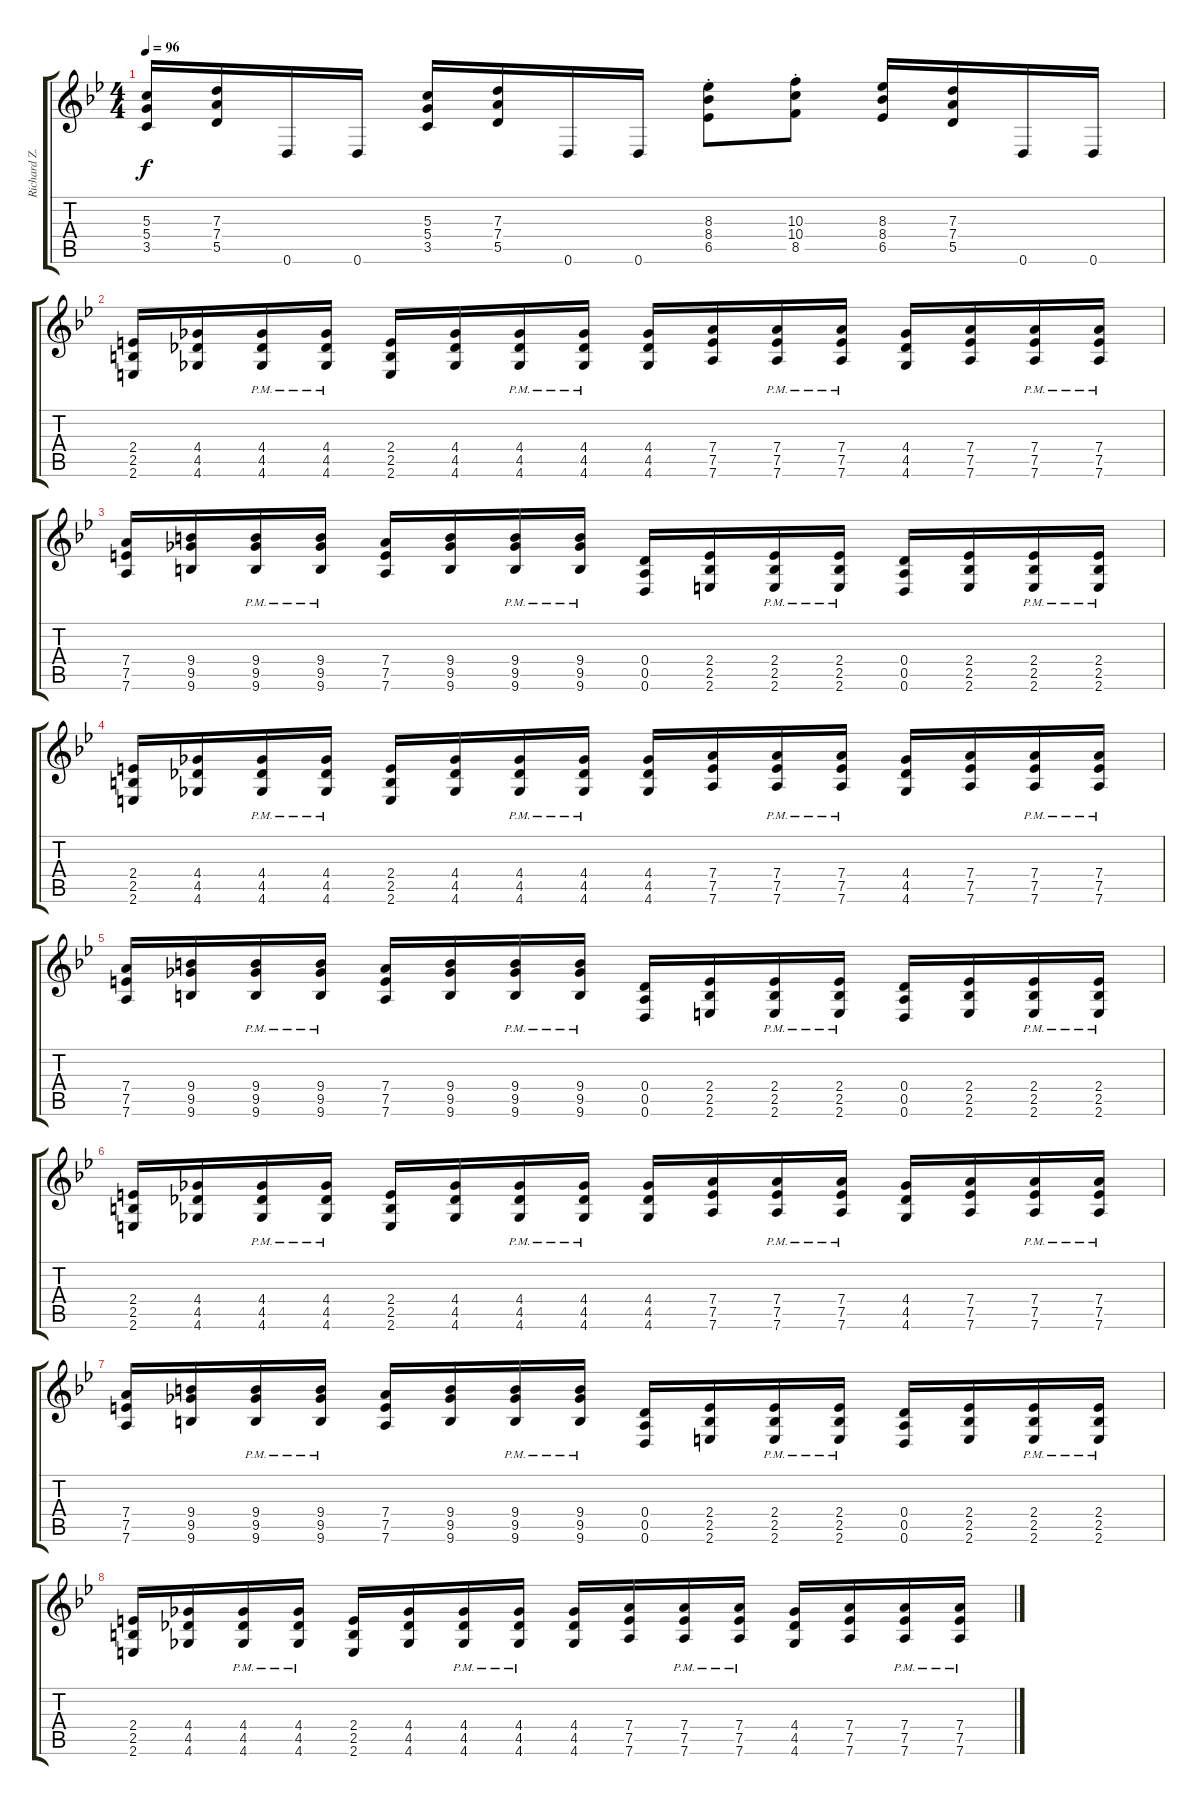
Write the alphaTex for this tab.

\track ("Richard Z. Kruspe" "Richard Z.") {instrument distortionguitar}
\staff {score tabs}
\tuning (E4 B3 G3 D3 A2 D2) {hide}
\ts (4 4)
\tempo 96
\clef g2
\ks bb
(5.3 5.4 3.5).16{dy f} (7.3 7.4 5.5).16 0.6.16 0.6.16 (5.3 5.4 3.5).16 (7.3 7.4 5.5).16 0.6.16 0.6.16 (8.3{st} 8.4{st} 6.5{st}).8 (10.3{st} 10.4{st} 8.5{st}).8 (8.3 8.4 6.5).16 (7.3 7.4 5.5).16 0.6.16 0.6.16 |
(2.4 2.5 2.6).16 (4.4 4.5 4.6).16 (4.4{pm} 4.5{pm} 4.6{pm}).16 (4.4{pm} 4.5{pm} 4.6{pm}).16 (2.4 2.5 2.6).16 (4.4 4.5 4.6).16 (4.4{pm} 4.5{pm} 4.6{pm}).16 (4.4{pm} 4.5{pm} 4.6{pm}).16 (4.4 4.5 4.6).16 (7.4 7.5 7.6).16 (7.4{pm} 7.5{pm} 7.6{pm}).16 (7.4{pm} 7.5{pm} 7.6{pm}).16 (4.4 4.5 4.6).16 (7.4 7.5 7.6).16 (7.4{pm} 7.5{pm} 7.6{pm}).16 (7.4{pm} 7.5{pm} 7.6{pm}).16 |
(7.4 7.5 7.6).16 (9.4 9.5 9.6).16 (9.4{pm} 9.5{pm} 9.6{pm}).16 (9.4{pm} 9.5{pm} 9.6{pm}).16 (7.4 7.5 7.6).16 (9.4 9.5 9.6).16 (9.4{pm} 9.5{pm} 9.6{pm}).16 (9.4{pm} 9.5{pm} 9.6{pm}).16 (0.4 0.5 0.6).16 (2.4 2.5 2.6).16 (2.4{pm} 2.5{pm} 2.6{pm}).16 (2.4{pm} 2.5{pm} 2.6{pm}).16 (0.4 0.5 0.6).16 (2.4 2.5 2.6).16 (2.4{pm} 2.5{pm} 2.6{pm}).16 (2.4{pm} 2.5{pm} 2.6{pm}).16 |
(2.4 2.5 2.6).16 (4.4 4.5 4.6).16 (4.4{pm} 4.5{pm} 4.6{pm}).16 (4.4{pm} 4.5{pm} 4.6{pm}).16 (2.4 2.5 2.6).16 (4.4 4.5 4.6).16 (4.4{pm} 4.5{pm} 4.6{pm}).16 (4.4{pm} 4.5{pm} 4.6{pm}).16 (4.4 4.5 4.6).16 (7.4 7.5 7.6).16 (7.4{pm} 7.5{pm} 7.6{pm}).16 (7.4{pm} 7.5{pm} 7.6{pm}).16 (4.4 4.5 4.6).16 (7.4 7.5 7.6).16 (7.4{pm} 7.5{pm} 7.6{pm}).16 (7.4{pm} 7.5{pm} 7.6{pm}).16 |
(7.4 7.5 7.6).16 (9.4 9.5 9.6).16 (9.4{pm} 9.5{pm} 9.6{pm}).16 (9.4{pm} 9.5{pm} 9.6{pm}).16 (7.4 7.5 7.6).16 (9.4 9.5 9.6).16 (9.4{pm} 9.5{pm} 9.6{pm}).16 (9.4{pm} 9.5{pm} 9.6{pm}).16 (0.4 0.5 0.6).16 (2.4 2.5 2.6).16 (2.4{pm} 2.5{pm} 2.6{pm}).16 (2.4{pm} 2.5{pm} 2.6{pm}).16 (0.4 0.5 0.6).16 (2.4 2.5 2.6).16 (2.4{pm} 2.5{pm} 2.6{pm}).16 (2.4{pm} 2.5{pm} 2.6{pm}).16 |
(2.4 2.5 2.6).16 (4.4 4.5 4.6).16 (4.4{pm} 4.5{pm} 4.6{pm}).16 (4.4{pm} 4.5{pm} 4.6{pm}).16 (2.4 2.5 2.6).16 (4.4 4.5 4.6).16 (4.4{pm} 4.5{pm} 4.6{pm}).16 (4.4{pm} 4.5{pm} 4.6{pm}).16 (4.4 4.5 4.6).16 (7.4 7.5 7.6).16 (7.4{pm} 7.5{pm} 7.6{pm}).16 (7.4{pm} 7.5{pm} 7.6{pm}).16 (4.4 4.5 4.6).16 (7.4 7.5 7.6).16 (7.4{pm} 7.5{pm} 7.6{pm}).16 (7.4{pm} 7.5{pm} 7.6{pm}).16 |
(7.4 7.5 7.6).16 (9.4 9.5 9.6).16 (9.4{pm} 9.5{pm} 9.6{pm}).16 (9.4{pm} 9.5{pm} 9.6{pm}).16 (7.4 7.5 7.6).16 (9.4 9.5 9.6).16 (9.4{pm} 9.5{pm} 9.6{pm}).16 (9.4{pm} 9.5{pm} 9.6{pm}).16 (0.4 0.5 0.6).16 (2.4 2.5 2.6).16 (2.4{pm} 2.5{pm} 2.6{pm}).16 (2.4{pm} 2.5{pm} 2.6{pm}).16 (0.4 0.5 0.6).16 (2.4 2.5 2.6).16 (2.4{pm} 2.5{pm} 2.6{pm}).16 (2.4{pm} 2.5{pm} 2.6{pm}).16 |
(2.4 2.5 2.6).16 (4.4 4.5 4.6).16 (4.4{pm} 4.5{pm} 4.6{pm}).16 (4.4{pm} 4.5{pm} 4.6{pm}).16 (2.4 2.5 2.6).16 (4.4 4.5 4.6).16 (4.4{pm} 4.5{pm} 4.6{pm}).16 (4.4{pm} 4.5{pm} 4.6{pm}).16 (4.4 4.5 4.6).16 (7.4 7.5 7.6).16 (7.4{pm} 7.5{pm} 7.6{pm}).16 (7.4{pm} 7.5{pm} 7.6{pm}).16 (4.4 4.5 4.6).16 (7.4 7.5 7.6).16 (7.4{pm} 7.5{pm} 7.6{pm}).16 (7.4{pm} 7.5{pm} 7.6{pm}).16
